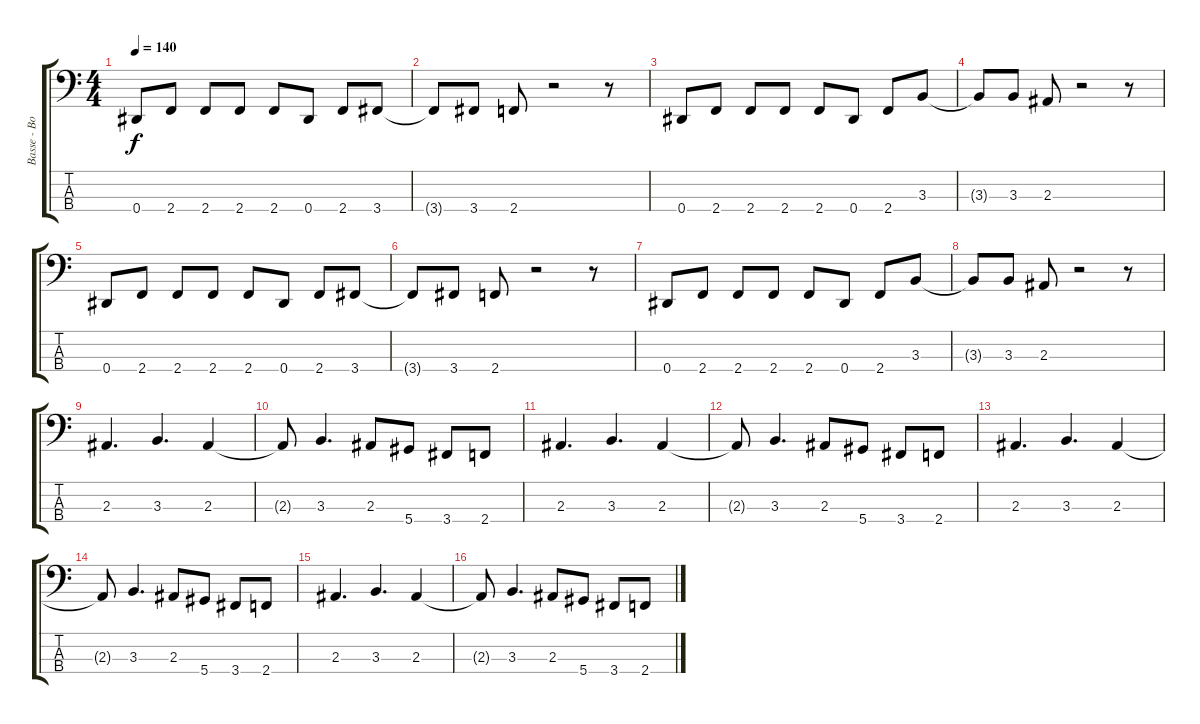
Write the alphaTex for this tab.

\track ("Basse - Bob Daisley" "Basse - Bo") {instrument electricbasspick}
\staff {score tabs}
\tuning (Gb2 Db2 Ab1 Eb1) {hide}
\ts (4 4)
\tempo 140
\clef f4
\ks c
0.4.8{dy f} 2.4.8 2.4.8 2.4.8 2.4.8 0.4.8 2.4.8 3.4.8 |
3.4{t}.8 3.4.8 2.4.8 r.2 r.8 |
0.4.8 2.4.8 2.4.8 2.4.8 2.4.8 0.4.8 2.4.8 3.3.8 |
3.3{t}.8 3.3.8 2.3.8 r.2 r.8 |
0.4.8 2.4.8 2.4.8 2.4.8 2.4.8 0.4.8 2.4.8 3.4.8 |
3.4{t}.8 3.4.8 2.4.8 r.2 r.8 |
0.4.8 2.4.8 2.4.8 2.4.8 2.4.8 0.4.8 2.4.8 3.3.8 |
3.3{t}.8 3.3.8 2.3.8 r.2 r.8 |
2.3.4{d} 3.3.4{d} 2.3.4 |
2.3{t}.8 3.3.4{d} 2.3.8 5.4.8 3.4.8 2.4.8 |
2.3.4{d} 3.3.4{d} 2.3.4 |
2.3{t}.8 3.3.4{d} 2.3.8 5.4.8 3.4.8 2.4.8 |
2.3.4{d} 3.3.4{d} 2.3.4 |
2.3{t}.8 3.3.4{d} 2.3.8 5.4.8 3.4.8 2.4.8 |
2.3.4{d} 3.3.4{d} 2.3.4 |
2.3{t}.8 3.3.4{d} 2.3.8 5.4.8 3.4.8 2.4.8
